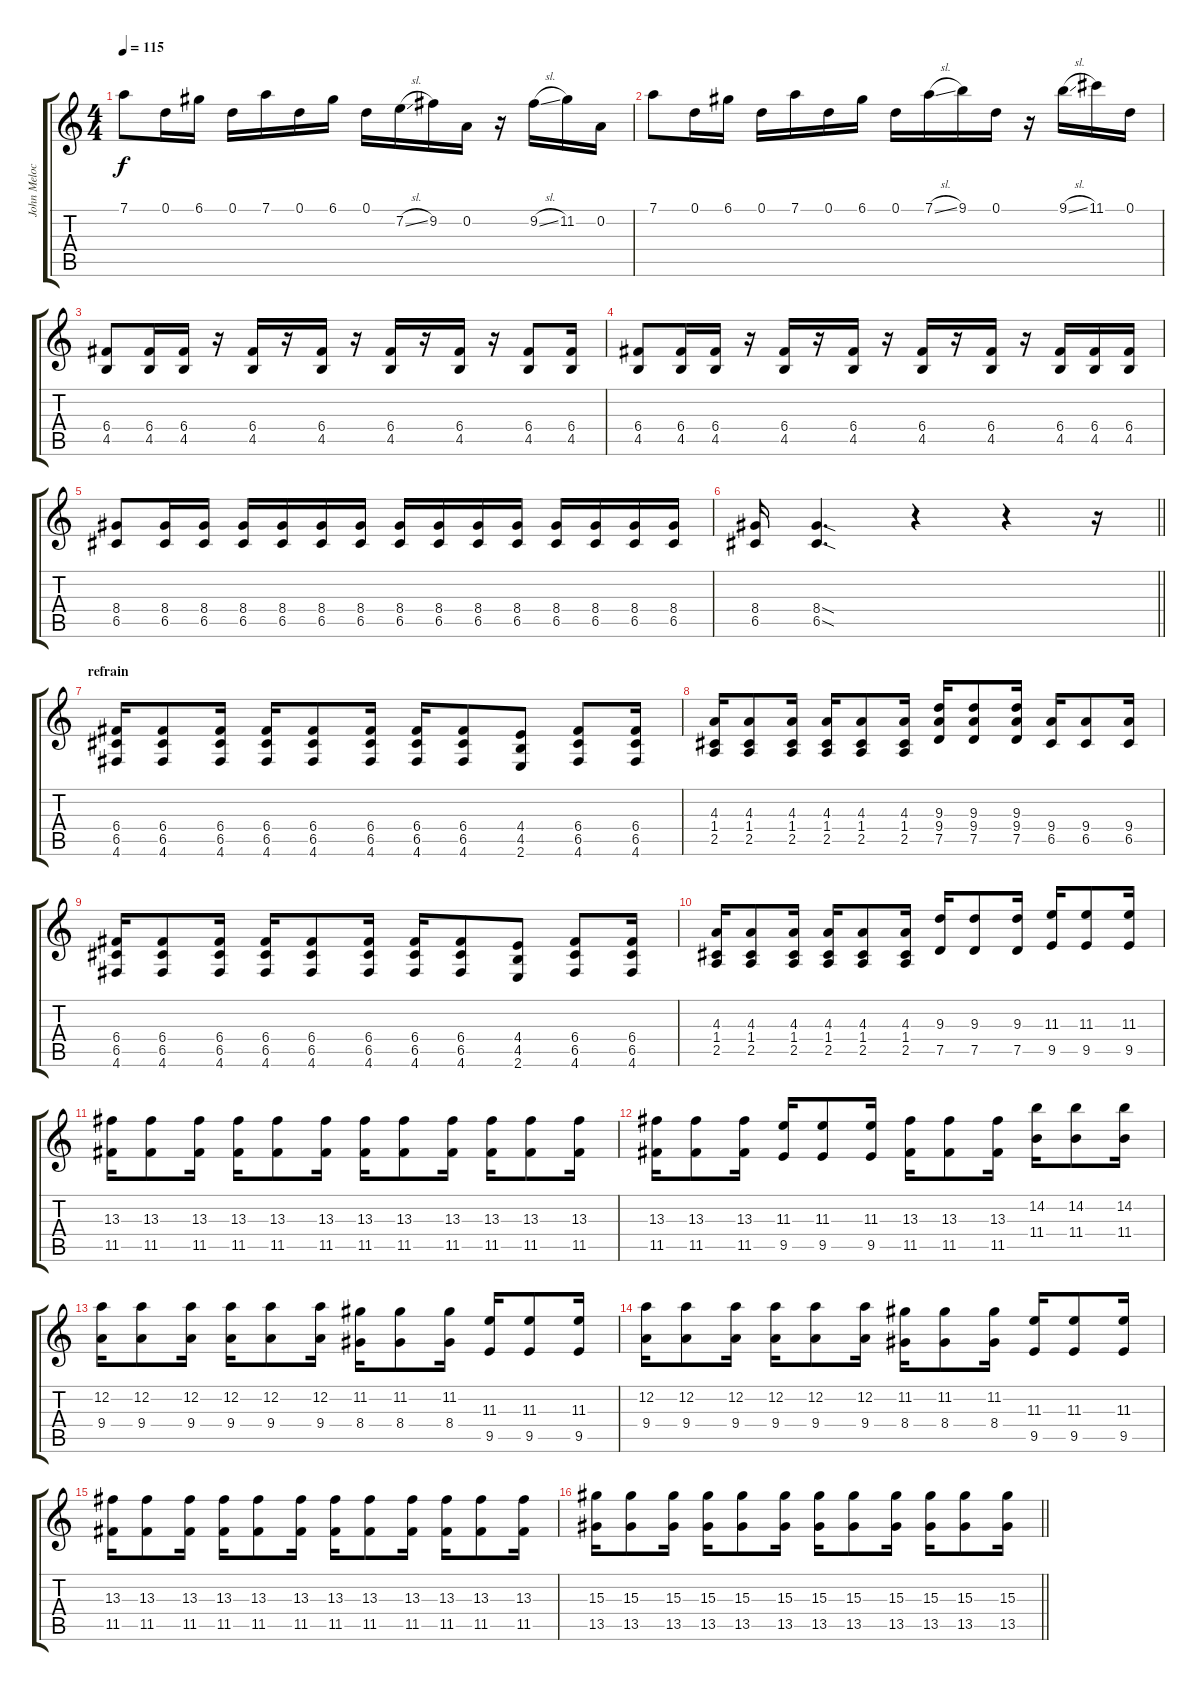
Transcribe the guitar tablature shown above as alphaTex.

\track ("John Meloche" "John Meloc") {instrument distortionguitar}
\staff {score tabs}
\tuning (D4 A3 F3 C3 G2 D2) {hide}
\ts (4 4)
\tempo 115
\clef g2
\ks c
7.1.8{dy f} 0.1.16 6.1.16 0.1.16 7.1.16 0.1.16 6.1.16 0.1.16 7.2{sl}.16 9.2.16 0.2.16 r.16 9.2{sl}.16 11.2.16 0.2.16 |
7.1.8 0.1.16 6.1.16 0.1.16 7.1.16 0.1.16 6.1.16 0.1.16 7.1{sl}.16 9.1.16 0.1.16 r.16 9.1{sl}.16 11.1.16 0.1.16 |
(6.4 4.5).8 (6.4 4.5).16 (6.4 4.5).16 r.16 (6.4 4.5).16 r.16 (6.4 4.5).16 r.16 (6.4 4.5).16 r.16 (6.4 4.5).16 r.16 (6.4 4.5).8 (6.4 4.5).16 |
(6.4 4.5).8 (6.4 4.5).16 (6.4 4.5).16 r.16 (6.4 4.5).16 r.16 (6.4 4.5).16 r.16 (6.4 4.5).16 r.16 (6.4 4.5).16 r.16 (6.4 4.5).16 (6.4 4.5).16 (6.4 4.5).16 |
(8.4 6.5).8 (8.4 6.5).16 (8.4 6.5).16 (8.4 6.5).16 (8.4 6.5).16 (8.4 6.5).16 (8.4 6.5).16 (8.4 6.5).16 (8.4 6.5).16 (8.4 6.5).16 (8.4 6.5).16 (8.4 6.5).16 (8.4 6.5).16 (8.4 6.5).16 (8.4 6.5).16 |
\barLineRight lightlight
(8.4 6.5).16 (8.4{sod} 6.5{sod}).4{d} r.4 r.4 r.16 |
\section ("" "refrain")
(6.4 6.5 4.6).16 (6.4 6.5 4.6).8 (6.4 6.5 4.6).16 (6.4 6.5 4.6).16 (6.4 6.5 4.6).8 (6.4 6.5 4.6).16 (6.4 6.5 4.6).16 (6.4 6.5 4.6).8 (4.4 4.5 2.6).8 (6.4 6.5 4.6).8 (6.4 6.5 4.6).16 |
(4.3 1.4 2.5).16 (4.3 1.4 2.5).8 (4.3 1.4 2.5).16 (4.3 1.4 2.5).16 (4.3 1.4 2.5).8 (4.3 1.4 2.5).16 (9.3 9.4 7.5).16 (9.3 9.4 7.5).8 (9.3 9.4 7.5).16 (9.4 6.5).16 (9.4 6.5).8 (9.4 6.5).16 |
(6.4 6.5 4.6).16 (6.4 6.5 4.6).8 (6.4 6.5 4.6).16 (6.4 6.5 4.6).16 (6.4 6.5 4.6).8 (6.4 6.5 4.6).16 (6.4 6.5 4.6).16 (6.4 6.5 4.6).8 (4.4 4.5 2.6).8 (6.4 6.5 4.6).8 (6.4 6.5 4.6).16 |
(4.3 1.4 2.5).16 (4.3 1.4 2.5).8 (4.3 1.4 2.5).16 (4.3 1.4 2.5).16 (4.3 1.4 2.5).8 (4.3 1.4 2.5).16 (9.3 7.5).16 (9.3 7.5).8 (9.3 7.5).16 (11.3 9.5).16 (11.3 9.5).8 (11.3 9.5).16 |
(13.3 11.5).16 (13.3 11.5).8 (13.3 11.5).16 (13.3 11.5).16 (13.3 11.5).8 (13.3 11.5).16 (13.3 11.5).16 (13.3 11.5).8 (13.3 11.5).16 (13.3 11.5).16 (13.3 11.5).8 (13.3 11.5).16 |
(13.3 11.5).16 (13.3 11.5).8 (13.3 11.5).16 (11.3 9.5).16 (11.3 9.5).8 (11.3 9.5).16 (13.3 11.5).16 (13.3 11.5).8 (13.3 11.5).16 (14.2 11.4).16 (14.2 11.4).8 (14.2 11.4).16 |
(12.2 9.4).16 (12.2 9.4).8 (12.2 9.4).16 (12.2 9.4).16 (12.2 9.4).8 (12.2 9.4).16 (11.2 8.4).16 (11.2 8.4).8 (11.2 8.4).16 (11.3 9.5).16 (11.3 9.5).8 (11.3 9.5).16 |
(12.2 9.4).16 (12.2 9.4).8 (12.2 9.4).16 (12.2 9.4).16 (12.2 9.4).8 (12.2 9.4).16 (11.2 8.4).16 (11.2 8.4).8 (11.2 8.4).16 (11.3 9.5).16 (11.3 9.5).8 (11.3 9.5).16 |
(13.3 11.5).16 (13.3 11.5).8 (13.3 11.5).16 (13.3 11.5).16 (13.3 11.5).8 (13.3 11.5).16 (13.3 11.5).16 (13.3 11.5).8 (13.3 11.5).16 (13.3 11.5).16 (13.3 11.5).8 (13.3 11.5).16 |
\barLineRight lightlight
(15.3 13.5).16 (15.3 13.5).8 (15.3 13.5).16 (15.3 13.5).16 (15.3 13.5).8 (15.3 13.5).16 (15.3 13.5).16 (15.3 13.5).8 (15.3 13.5).16 (15.3 13.5).16 (15.3 13.5).8 (15.3 13.5).16
